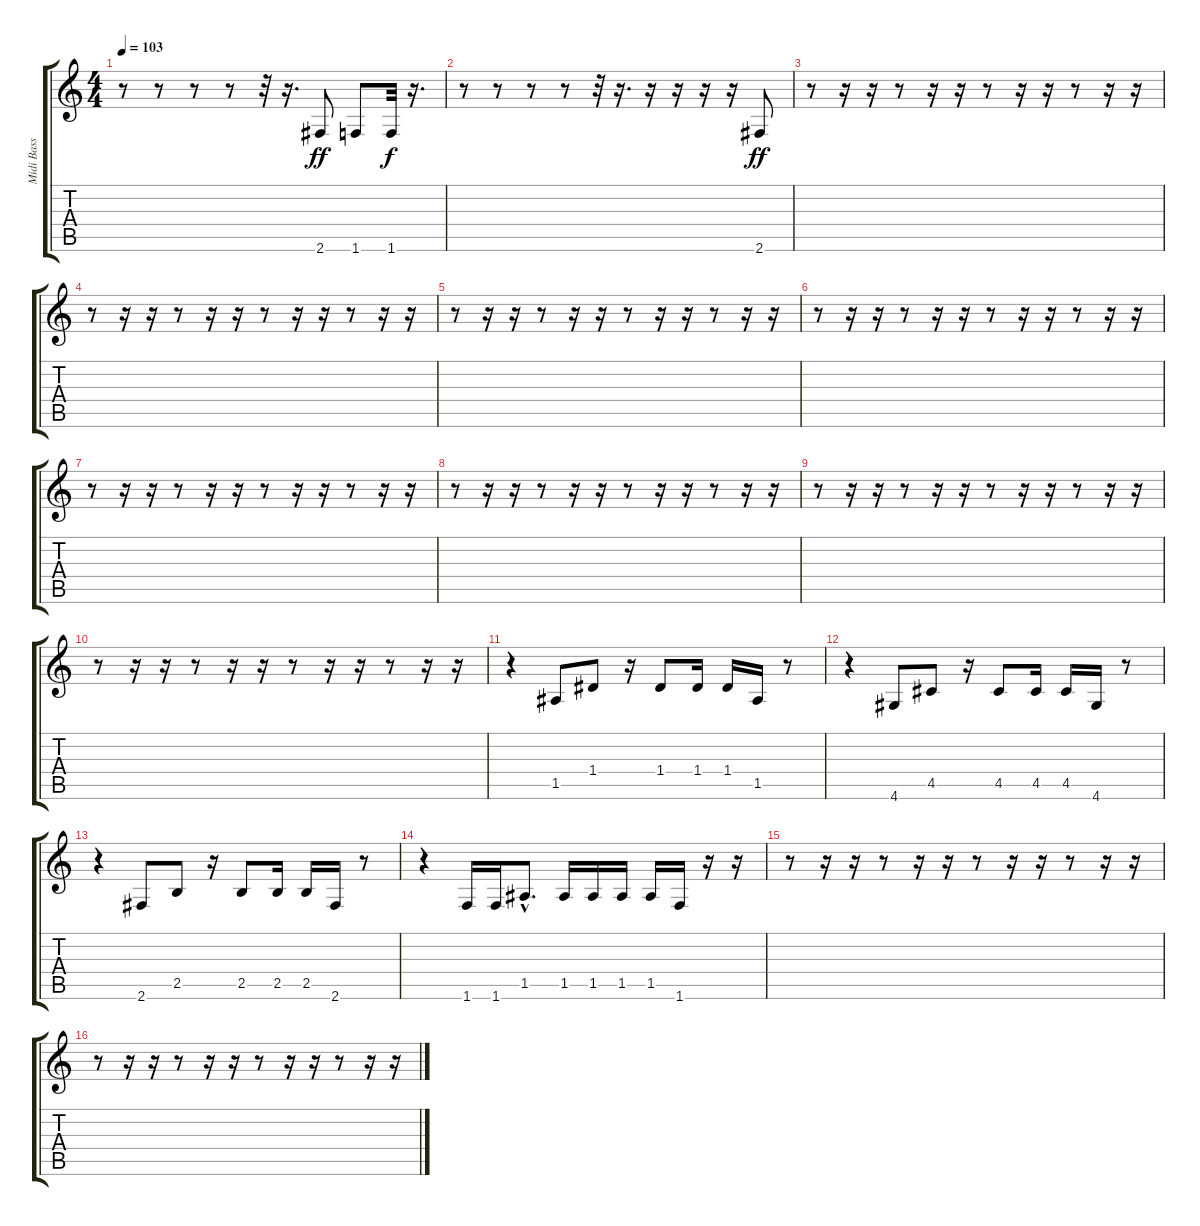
\track ("Midi Bass :(" "Midi Bass ") {instrument electricbassfinger}
\staff {score tabs}
\tuning (E4 B3 G3 D3 A2 E2) {hide}
\ts (4 4)
\tempo 103
\clef g2
\ks c
r.8{dy ff} r.8 r.8 r.8 r.32 r.16{d} 2.6.8 1.6.8 1.6.32{dy f} r.16{d} |
r.8 r.8 r.8 r.8 r.32 r.16{d} r.16 r.16 r.16 r.16 2.6.8{dy ff} |
r.8 r.16 r.16 r.8 r.16 r.16 r.8 r.16 r.16 r.8 r.16 r.16 |
r.8 r.16 r.16 r.8 r.16 r.16 r.8 r.16 r.16 r.8 r.16 r.16 |
r.8 r.16 r.16 r.8 r.16 r.16 r.8 r.16 r.16 r.8 r.16 r.16 |
r.8 r.16 r.16 r.8 r.16 r.16 r.8 r.16 r.16 r.8 r.16 r.16 |
r.8 r.16 r.16 r.8 r.16 r.16 r.8 r.16 r.16 r.8 r.16 r.16 |
r.8 r.16 r.16 r.8 r.16 r.16 r.8 r.16 r.16 r.8 r.16 r.16 |
r.8 r.16 r.16 r.8 r.16 r.16 r.8 r.16 r.16 r.8 r.16 r.16 |
r.8 r.16 r.16 r.8 r.16 r.16 r.8 r.16 r.16 r.8 r.16 r.16 |
r.4 1.5.8 1.4.8 r.16 1.4.8 1.4.16 1.4.16 1.5.16 r.8 |
r.4 4.6.8 4.5.8 r.16 4.5.8 4.5.16 4.5.16 4.6.16 r.8 |
r.4 2.6.8 2.5.8 r.16 2.5.8 2.5.16 2.5.16 2.6.16 r.8 |
r.4 1.6.16 1.6.16 1.5{hac}.8{d} 1.5.16 1.5.16 1.5.16 1.5.16 1.6.16 r.16 r.16 |
r.8 r.16 r.16 r.8 r.16 r.16 r.8 r.16 r.16 r.8 r.16 r.16 |
r.8 r.16 r.16 r.8 r.16 r.16 r.8 r.16 r.16 r.8 r.16 r.16
